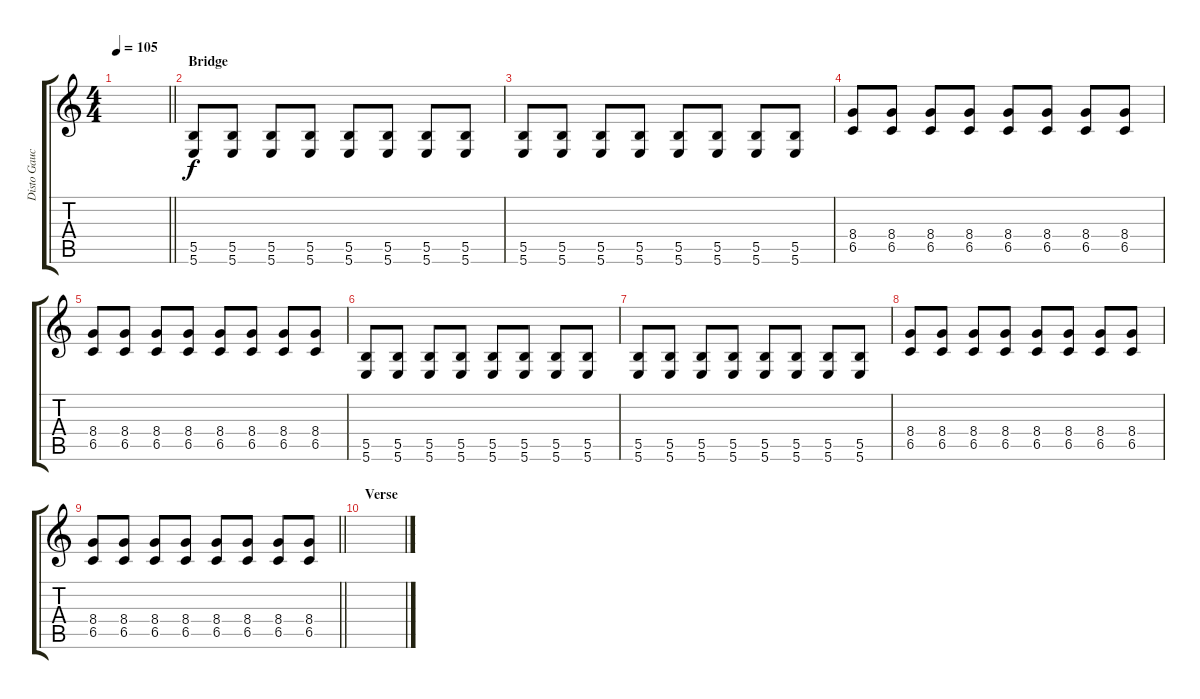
\track ("Disto Gauche" "Disto Gauc") {instrument distortionguitar}
\staff {score tabs}
\tuning (Db4 Ab3 E3 B2 Gb2 B1) {hide}
\ts (4 4)
\tempo 105
\clef g2
\barLineRight lightlight
\ks c
|
\section ("" "Bridge")
(5.5 5.6).8 (5.5 5.6).8 (5.5 5.6).8 (5.5 5.6).8 (5.5 5.6).8 (5.5 5.6).8 (5.5 5.6).8 (5.5 5.6).8 |
(5.5 5.6).8 (5.5 5.6).8 (5.5 5.6).8 (5.5 5.6).8 (5.5 5.6).8 (5.5 5.6).8 (5.5 5.6).8 (5.5 5.6).8 |
(8.4 6.5).8 (8.4 6.5).8 (8.4 6.5).8 (8.4 6.5).8 (8.4 6.5).8 (8.4 6.5).8 (8.4 6.5).8 (8.4 6.5).8 |
(8.4 6.5).8 (8.4 6.5).8 (8.4 6.5).8 (8.4 6.5).8 (8.4 6.5).8 (8.4 6.5).8 (8.4 6.5).8 (8.4 6.5).8 |
(5.5 5.6).8 (5.5 5.6).8 (5.5 5.6).8 (5.5 5.6).8 (5.5 5.6).8 (5.5 5.6).8 (5.5 5.6).8 (5.5 5.6).8 |
(5.5 5.6).8 (5.5 5.6).8 (5.5 5.6).8 (5.5 5.6).8 (5.5 5.6).8 (5.5 5.6).8 (5.5 5.6).8 (5.5 5.6).8 |
(8.4 6.5).8 (8.4 6.5).8 (8.4 6.5).8 (8.4 6.5).8 (8.4 6.5).8 (8.4 6.5).8 (8.4 6.5).8 (8.4 6.5).8 |
\barLineRight lightlight
(8.4 6.5).8 (8.4 6.5).8 (8.4 6.5).8 (8.4 6.5).8 (8.4 6.5).8 (8.4 6.5).8 (8.4 6.5).8 (8.4 6.5).8 |
\section ("" "Verse")
